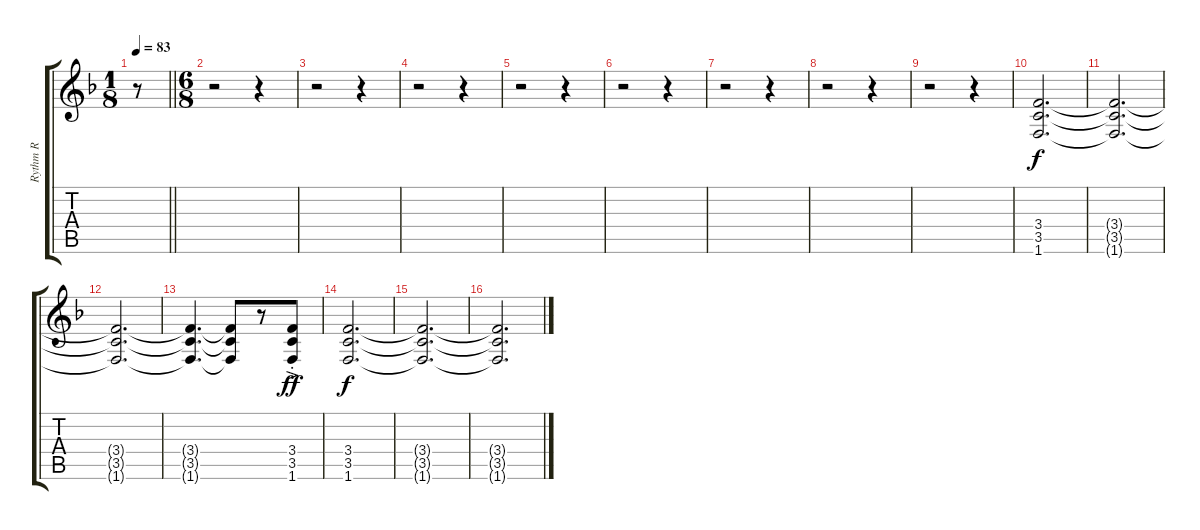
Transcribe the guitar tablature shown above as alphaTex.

\track ("Rythm R" "Rythm R") {instrument distortionguitar}
\staff {score tabs}
\tuning (E4 B3 G3 D3 A2 E2) {hide}
\ts (1 8)
\tempo 83
\clef g2
\barLineRight lightlight
\ks f
r.8{dy f instrument distortionguitar} |
\ts (6 8)
r.2 r.4 |
r.2 r.4 |
r.2 r.4 |
r.2 r.4 |
r.2 r.4 |
r.2 r.4 |
r.2 r.4 |
r.2 r.4 |
(3.4 3.5 1.6).2{d volume 2} |
(3.4{t} 3.5{t} 1.6{t}).2{d} |
(3.4{t} 3.5{t} 1.6{t}).2{d} |
(3.4{t} 3.5{t} 1.6{t}).4{d} (3.4{t} 3.5{t} 1.6{t}).8 r.8 (3.4{ac st} 3.5{ac st} 1.6{ac st}).8{dy ff volume 12} |
(3.4 3.5 1.6).2{d dy f volume 2} |
(3.4{t} 3.5{t} 1.6{t}).2{d} |
(3.4{t} 3.5{t} 1.6{t}).2{d}
